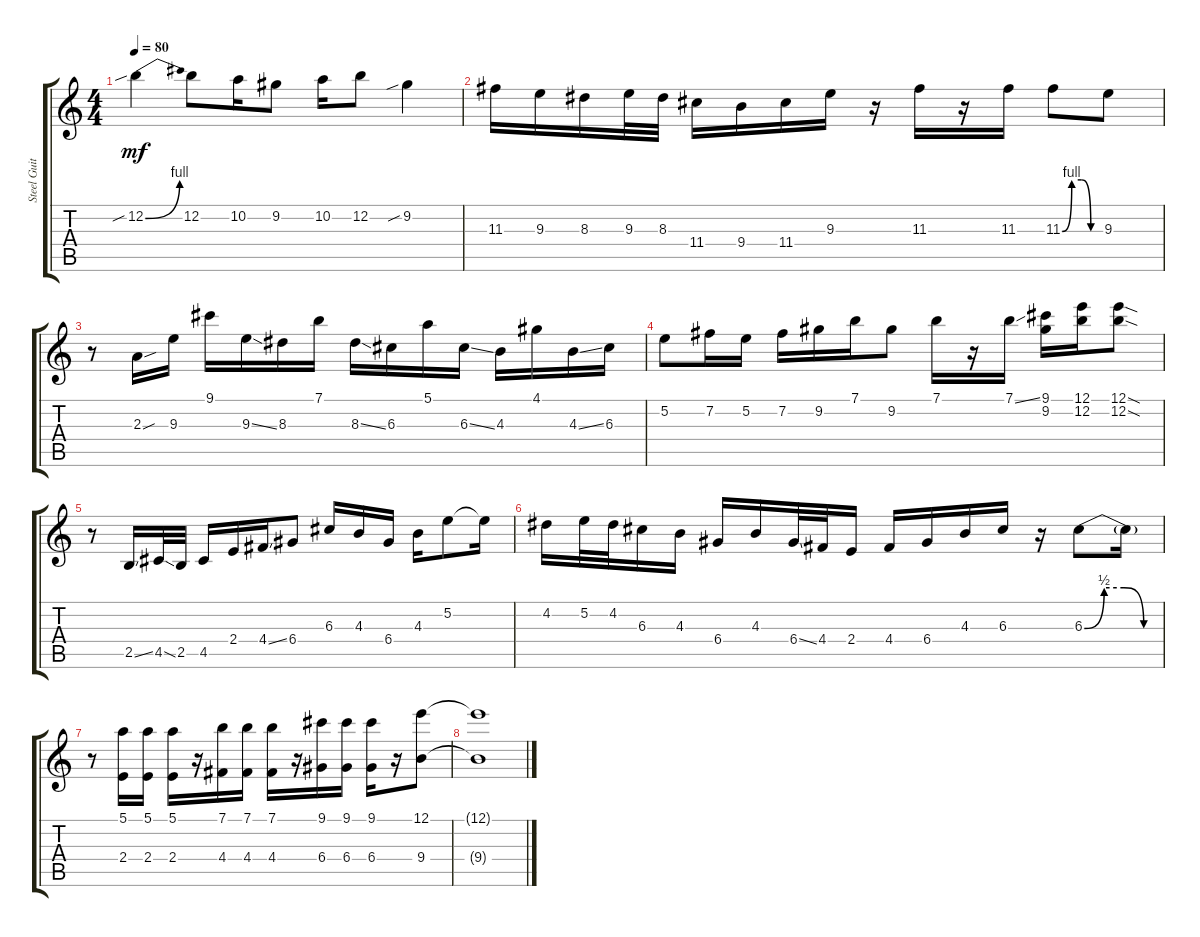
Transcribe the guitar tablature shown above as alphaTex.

\track ("Steel Guitar" "Steel Guit") {instrument acousticguitarsteel}
\staff {score tabs}
\tuning (E4 B3 G3 D3 A2 E2) {hide}
\ts (4 4)
\tempo 80
\clef g2
\ks c
12.2{be (bend 0 0 60 4) sib}.4{dy mf} 12.2.8 10.2.16 9.2.8 10.2.16 12.2.8 9.2{sib}.4 |
11.3.16 9.3.16 8.3.16 9.3.32 8.3.32 11.4.16 9.4.16 11.4.16 9.3.16 r.16 11.3.16 r.16 11.3.16 11.3{be (custom 0 0 15 4 30 4 45 0 60 0)}.8 9.3.8 |
r.8 2.3{sou}.16 9.3.16 9.1.16 9.3{ss}.16 8.3.16 7.1.16 8.3{ss}.16 6.3.16 5.1.16 6.3{ss}.16 4.3.16 4.1.16 4.3{ss}.16 6.3.16 |
5.2.8 7.2.16 5.2.16 7.2.16 9.2.16 7.1.16 9.2.8 7.1.16 r.16 7.1{ss}.16 (9.1 9.2).16 (12.1 12.2).16 (12.1{sod} 12.2{sod}).8 |
r.8 2.5{ss}.16 4.5{ss}.32 2.5.32 4.5.16 2.4.16 4.4{ss}.16 6.4.8 6.3.16 4.3.16 6.4.16 4.3.16 5.2.8 5.2{t}.16 |
4.2.16 5.2.32 4.2.32 6.3.16 4.3.16 6.4.16 4.3.16 6.4{ss}.32 4.4.32 2.4.16 4.4.16 6.4.16 4.3.16 6.3.16 r.16 6.3{be (custom 0 0 15 2 30 2 45 0 60 0)}.8 6.3{t}.16 |
r.8 (5.1 2.4).16 (5.1 2.4).16 (5.1 2.4).16 r.16 (7.1 4.4).16 (7.1 4.4).16 (7.1 4.4).16 r.16 (9.1 6.4).16 (9.1 6.4).16 (9.1 6.4).16 r.16 (12.1 9.4).8 |
(12.1{t} 9.4{t}).1
